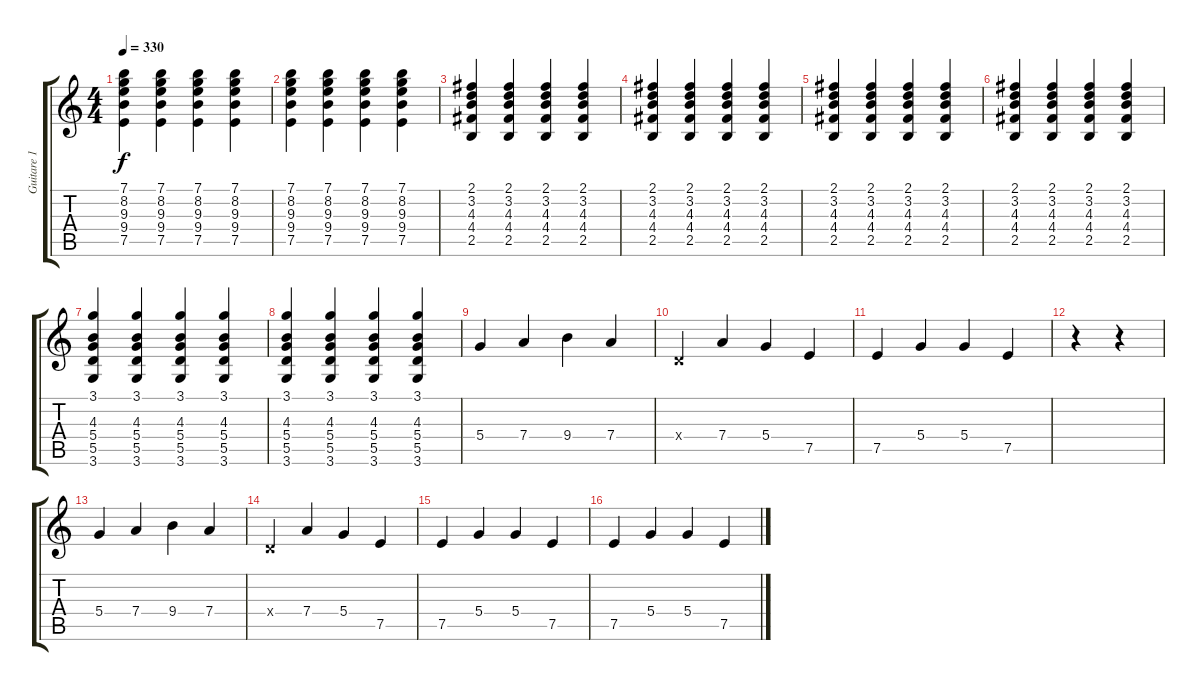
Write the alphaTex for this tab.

\track ("Guitare 1" "Guitare 1") {instrument distortionguitar}
\staff {score tabs}
\tuning (E4 B3 G3 D3 A2 E2) {hide}
\ts (4 4)
\tempo 330
\clef g2
\ks c
(7.1 8.2 9.3 9.4 7.5).4{dy f} (7.1 8.2 9.3 9.4 7.5).4 (7.1 8.2 9.3 9.4 7.5).4 (7.1 8.2 9.3 9.4 7.5).4 |
(7.1 8.2 9.3 9.4 7.5).4 (7.1 8.2 9.3 9.4 7.5).4 (7.1 8.2 9.3 9.4 7.5).4 (7.1 8.2 9.3 9.4 7.5).4 |
(2.1 3.2 4.3 4.4 2.5).4 (2.1 3.2 4.3 4.4 2.5).4 (2.1 3.2 4.3 4.4 2.5).4 (2.1 3.2 4.3 4.4 2.5).4 |
(2.1 3.2 4.3 4.4 2.5).4 (2.1 3.2 4.3 4.4 2.5).4 (2.1 3.2 4.3 4.4 2.5).4 (2.1 3.2 4.3 4.4 2.5).4 |
(2.1 3.2 4.3 4.4 2.5).4 (2.1 3.2 4.3 4.4 2.5).4 (2.1 3.2 4.3 4.4 2.5).4 (2.1 3.2 4.3 4.4 2.5).4 |
(2.1 3.2 4.3 4.4 2.5).4 (2.1 3.2 4.3 4.4 2.5).4 (2.1 3.2 4.3 4.4 2.5).4 (2.1 3.2 4.3 4.4 2.5).4 |
(3.1 4.3 5.4 5.5 3.6).4 (3.1 4.3 5.4 5.5 3.6).4 (3.1 4.3 5.4 5.5 3.6).4 (3.1 4.3 5.4 5.5 3.6).4 |
(3.1 4.3 5.4 5.5 3.6).4 (3.1 4.3 5.4 5.5 3.6).4 (3.1 4.3 5.4 5.5 3.6).4 (3.1 4.3 5.4 5.5 3.6).4 |
5.4.4 7.4.4 9.4.4 7.4.4 |
0.4{x}.4 7.4.4 5.4.4 7.5.4 |
7.5.4 5.4.4 5.4.4 7.5.4 |
r.4 r.4 |
5.4.4 7.4.4 9.4.4 7.4.4 |
0.4{x}.4 7.4.4 5.4.4 7.5.4 |
7.5.4 5.4.4 5.4.4 7.5.4 |
7.5.4 5.4.4 5.4.4 7.5.4
